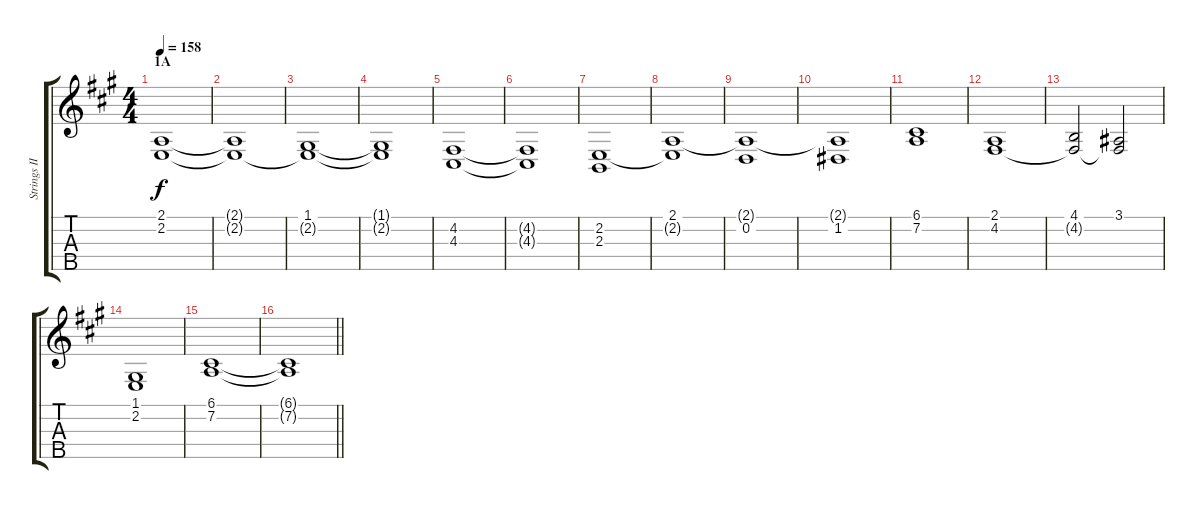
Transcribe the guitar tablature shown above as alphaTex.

\track ("Strings II" "Strings II") {instrument stringensemble1}
\staff {score tabs}
\tuning (G3 D3 A2 E2 B1) {hide}
\ts (4 4)
\section ("" "1A")
\tempo 158
\clef g2
\ks a
(2.1 2.2).1{dy f} |
(2.1{t} 2.2{t}).1 |
(1.1 2.2{t}).1 |
(1.1{t} 2.2{t}).1 |
(4.2 4.3).1 |
(4.2{t} 4.3{t}).1 |
(2.2 2.3).1 |
(2.1 2.2{t}).1 |
(2.1{t} 0.2).1 |
(2.1{t} 1.2).1 |
(6.1 7.2).1 |
(2.1 4.2).1 |
(4.1 4.2{t}).2 (3.1 4.2{t}).2 |
(1.1 2.2).1 |
(6.1 7.2).1 |
\barLineRight lightlight
(6.1{t} 7.2{t}).1
